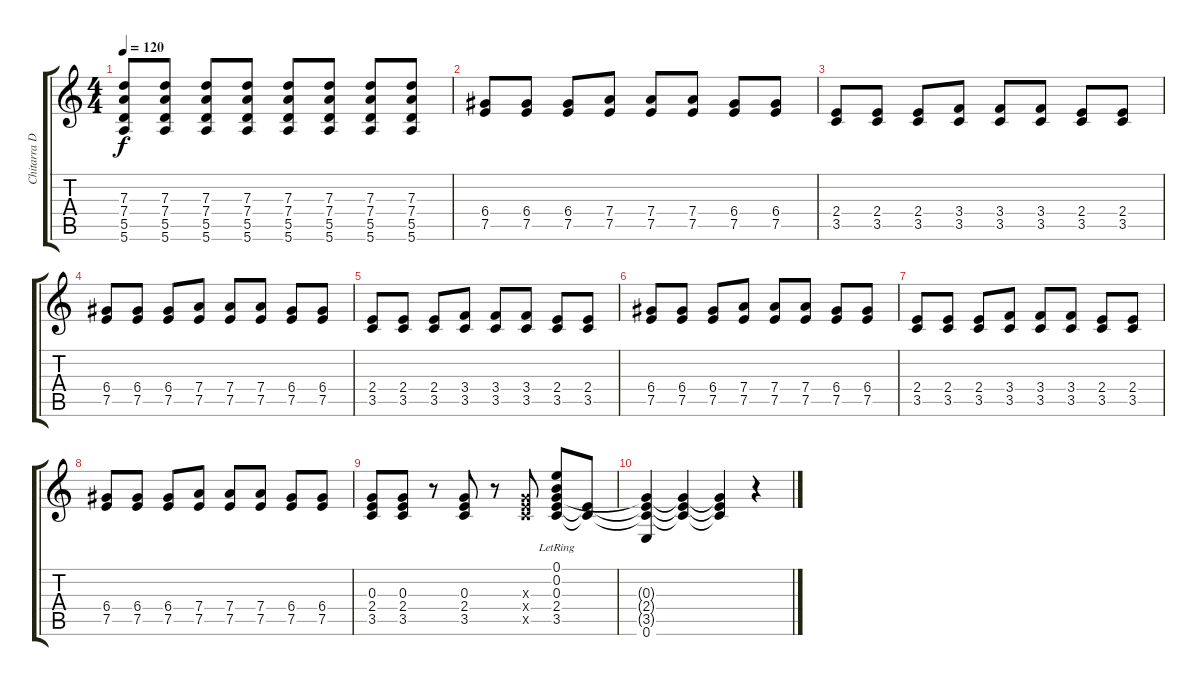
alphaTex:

\track ("Chitarra Distorta" "Chitarra D") {instrument distortionguitar}
\staff {score tabs}
\tuning (E4 B3 G3 D3 A2 E2) {hide}
\ts (4 4)
\tempo 120
\clef g2
\ks c
(7.3 7.4 5.5 5.6).8{dy f} (7.3 7.4 5.5 5.6).8 (7.3 7.4 5.5 5.6).8 (7.3 7.4 5.5 5.6).8 (7.3 7.4 5.5 5.6).8 (7.3 7.4 5.5 5.6).8 (7.3 7.4 5.5 5.6).8 (7.3 7.4 5.5 5.6).8 |
(6.4 7.5).8 (6.4 7.5).8 (6.4 7.5).8 (7.4 7.5).8 (7.4 7.5).8 (7.4 7.5).8 (6.4 7.5).8 (6.4 7.5).8 |
(2.4 3.5).8 (2.4 3.5).8 (2.4 3.5).8 (3.4 3.5).8 (3.4 3.5).8 (3.4 3.5).8 (2.4 3.5).8 (2.4 3.5).8 |
(6.4 7.5).8 (6.4 7.5).8 (6.4 7.5).8 (7.4 7.5).8 (7.4 7.5).8 (7.4 7.5).8 (6.4 7.5).8 (6.4 7.5).8 |
(2.4 3.5).8 (2.4 3.5).8 (2.4 3.5).8 (3.4 3.5).8 (3.4 3.5).8 (3.4 3.5).8 (2.4 3.5).8 (2.4 3.5).8 |
(6.4 7.5).8 (6.4 7.5).8 (6.4 7.5).8 (7.4 7.5).8 (7.4 7.5).8 (7.4 7.5).8 (6.4 7.5).8 (6.4 7.5).8 |
(2.4 3.5).8 (2.4 3.5).8 (2.4 3.5).8 (3.4 3.5).8 (3.4 3.5).8 (3.4 3.5).8 (2.4 3.5).8 (2.4 3.5).8 |
(6.4 7.5).8 (6.4 7.5).8 (6.4 7.5).8 (7.4 7.5).8 (7.4 7.5).8 (7.4 7.5).8 (6.4 7.5).8 (6.4 7.5).8 |
(0.3 2.4 3.5).8 (0.3 2.4 3.5).8 r.8 (0.3 2.4 3.5).8 r.8 (0.3{x} 2.4{x} 3.5{x}).8 (0.1{lr} 0.2 0.3 2.4 3.5).8 (2.4{t} 3.5{t}).8 |
(0.3{t} 2.4{t} 3.5{t} 0.6).4 (0.3{t} 2.4{t} 3.5{t}).4 (0.3{t} 2.4{t} 3.5{t}).4 r.4
